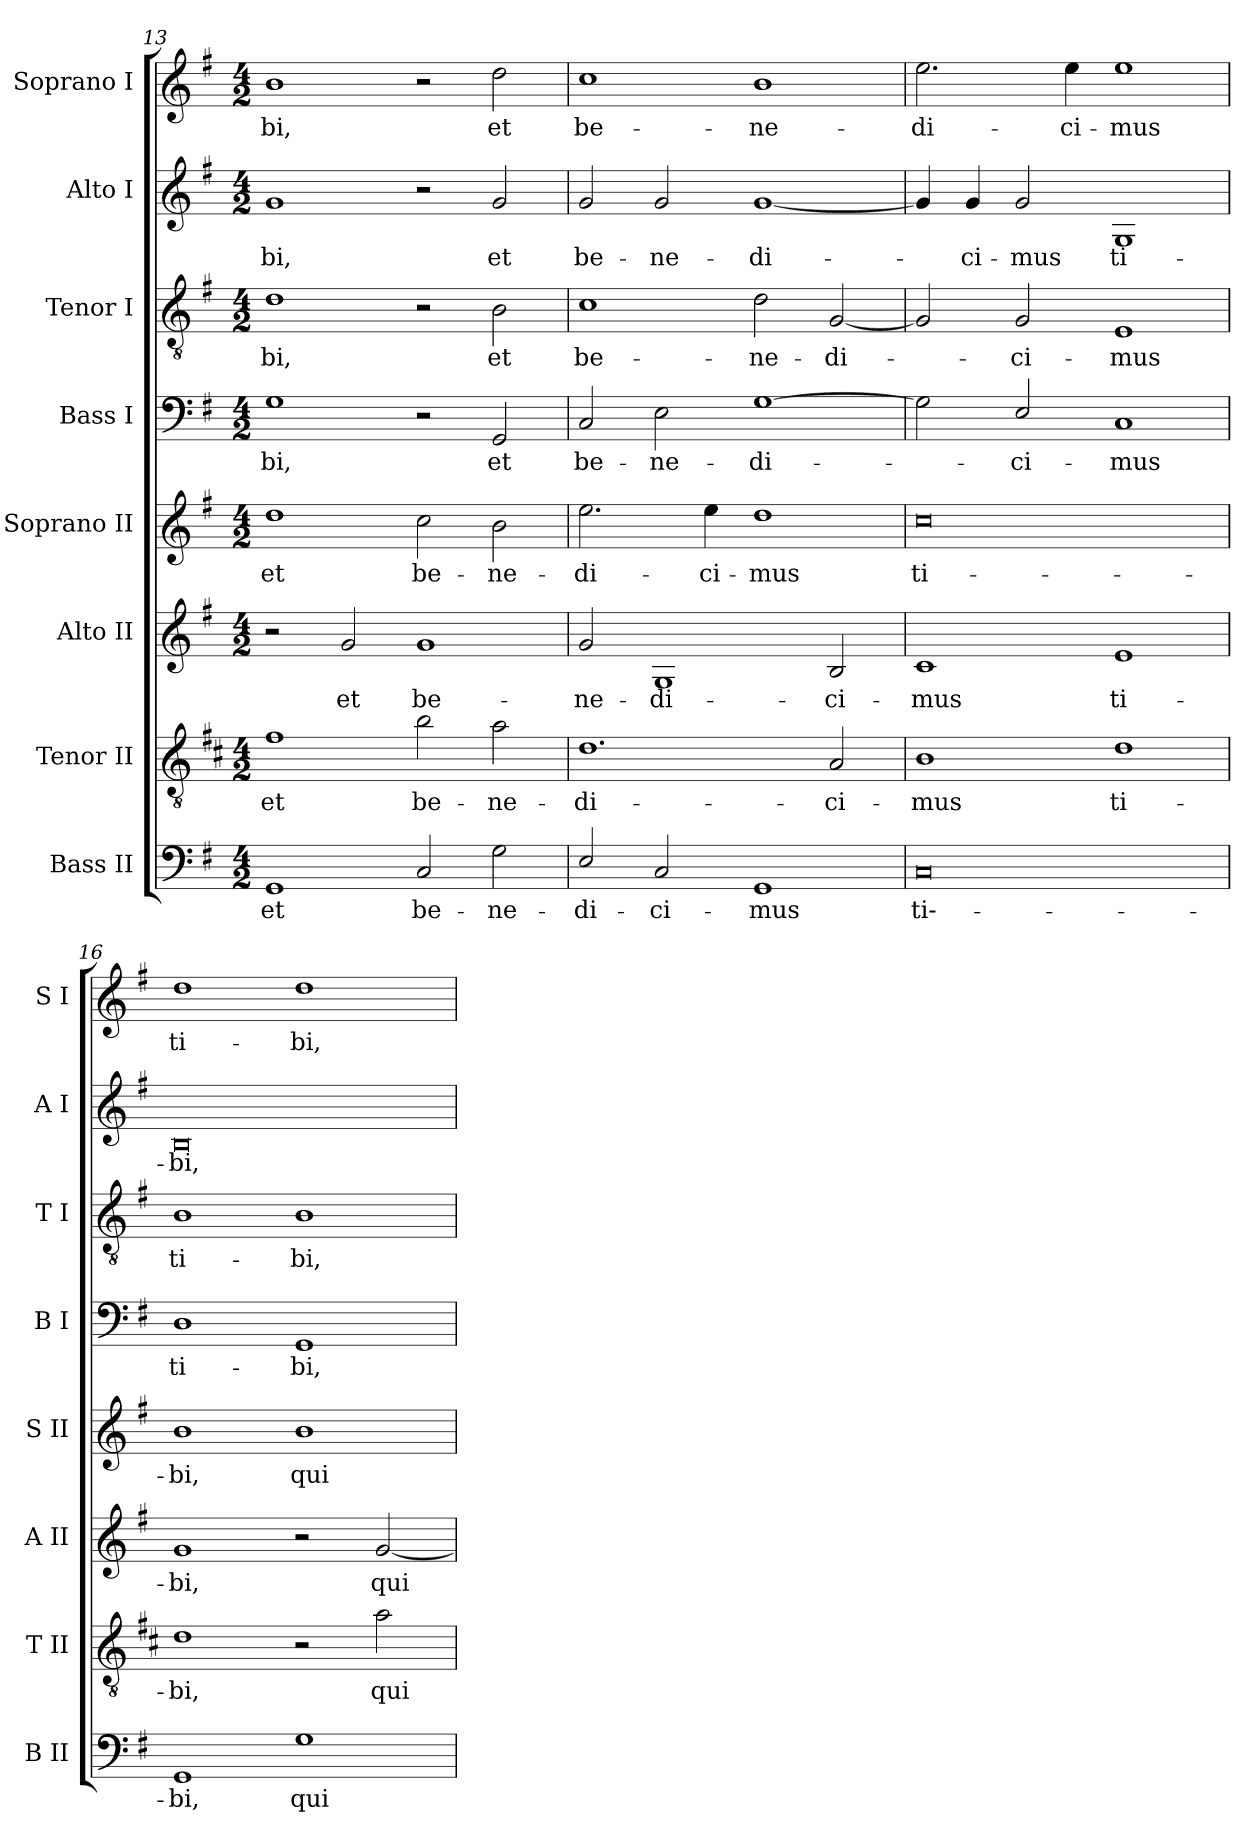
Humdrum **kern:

**kern	**text	**kern	**text	**kern	**text	**kern	**text	**kern	**text	**kern	**text	**kern	**text	**kern	**text
*part8	*part8	*part7	*part7	*part6	*part6	*part5	*part5	*part4	*part4	*part3	*part3	*part2	*part2	*part1	*part1
*staff8	*staff8	*staff7	*staff7	*staff6	*staff6	*staff5	*staff5	*staff4	*staff4	*staff3	*staff3	*staff2	*staff2	*staff1	*staff1
*I"Bass II	*	*I"Tenor II	*	*I"Alto II	*	*I"Soprano II	*	*I"Bass I	*	*I"Tenor I	*	*I"Alto I	*	*I"Soprano I	*
*I'B II	*	*I'T II	*	*I'A II	*	*I'S II	*	*I'B I	*	*I'T I	*	*I'A I	*	*I'S I	*
*clefF4	*	*clefGv2	*	*clefG2	*	*clefG2	*	*clefF4	*	*clefGv2	*	*clefG2	*	*clefG2	*
*	*	*ITrd4c7	*	*	*	*	*	*	*	*	*	*	*	*	*
*k[f#]	*	*k[f#]	*	*k[f#]	*	*k[f#]	*	*k[f#]	*	*k[f#]	*	*k[f#]	*	*k[f#]	*
*G:	*	*G:	*	*G:	*	*G:	*	*G:	*	*G:	*	*G:	*	*G:	*
*M4/2	*	*M4/2	*	*M4/2	*	*M4/2	*	*M4/2	*	*M4/2	*	*M4/2	*	*M4/2	*
=13	=13	=13	=13	=13	=13	=13	=13	=13	=13	=13	=13	=13	=13	=13	=13
!	!LO:LY:b	!	!LO:LY:b	!	!	!	!LO:LY:b	!	!LO:LY:b	!	!LO:LY:b	!	!LO:LY:b	!	!LO:LY:b
1GG	et	1B	et	2r	.	1dd	et	1G	-bi,	1d	-bi,	1g	-bi,	1b	-bi,
!	!	!	!	!	!LO:LY:b	!	!	!	!	!	!	!	!	!	!
.	.	.	.	2g	et	.	.	.	.	.	.	.	.	.	.
!	!LO:LY:b	!	!LO:LY:b	!	!LO:LY:b	!	!LO:LY:b	!	!	!	!	!	!	!	!
2C	be-	2e	be-	1g	be-	2cc\	be-	2r	.	2r	.	2r	.	2r	.
!	!LO:LY:b	!	!LO:LY:b	!	!	!	!LO:LY:b	!	!LO:LY:b	!	!LO:LY:b	!	!LO:LY:b	!	!LO:LY:b
2G	-ne-	2d	-ne-	.	.	2b	-ne-	2GG	et	2B	et	2g	et	2dd	et
=14	=14	=14	=14	=14	=14	=14	=14	=14	=14	=14	=14	=14	=14	=14	=14
!	!LO:LY:b	!	!LO:LY:b	!	!LO:LY:b	!	!LO:LY:b	!	!LO:LY:b	!	!LO:LY:b	!	!LO:LY:b	!	!LO:LY:b
2E/	-di-	1.G	-di-	2g	-ne-	2.ee	-di-	2C	be-	1c	be-	2g	be-	1cc	be-
!	!LO:LY:b	!	!	!	!LO:LY:b	!	!	!	!LO:LY:b	!	!	!	!LO:LY:b	!	!
2C	-ci-	.	.	1G	-di-	.	.	2E	-ne-	.	.	2g	-ne-	.	.
!	!	!	!	!	!	!	!LO:LY:b	!	!	!	!	!	!	!	!
.	.	.	.	.	.	4ee	-ci-	.	.	.	.	.	.	.	.
!	!LO:LY:b	!	!	!	!	!	!LO:LY:b	!	!LO:LY:b	!	!LO:LY:b	!	!LO:LY:b	!	!LO:LY:b
1GG	-mus	.	.	.	.	1dd	-mus	[1G	-di-	2d	-ne-	[1g	-di-	1b	-ne-
!	!	!	!LO:LY:b	!	!LO:LY:b	!	!	!	!	!	!LO:LY:b	!	!	!	!
.	.	2D	-ci-	2B	-ci-	.	.	.	.	[2G	-di-	.	.	.	.
=15	=15	=15	=15	=15	=15	=15	=15	=15	=15	=15	=15	=15	=15	=15	=15
!	!LO:LY:b	!	!LO:LY:b	!	!LO:LY:b	!	!LO:LY:b	!	!	!	!	!	!	!	!LO:LY:b
0C	ti---	1E	-mus	1c	-mus	0cc	ti-	2G]	.	2G]	.	4g]	.	2.ee	-di-
!	!	!	!	!	!	!	!	!	!	!	!	!	!LO:LY:b	!	!
.	.	.	.	.	.	.	.	.	.	.	.	4g	ci-	.	.
!	!	!	!	!	!	!	!	!	!LO:LY:b	!	!LO:LY:b	!	!LO:LY:b	!	!
.	.	.	.	.	.	.	.	2E/	ci-	2G	ci-	2g	-mus	.	.
!	!	!	!	!	!	!	!	!	!	!	!	!	!	!	!LO:LY:b
.	.	.	.	.	.	.	.	.	.	.	.	.	.	4ee	-ci-
!	!	!	!LO:LY:b	!	!LO:LY:b	!	!	!	!LO:LY:b	!	!LO:LY:b	!	!LO:LY:b	!	!LO:LY:b
.	.	1G	ti-	1e	ti-	.	.	1C	-mus	1E	-mus	1G	ti-	1ee	-mus
=16	=16	=16	=16	=16	=16	=16	=16	=16	=16	=16	=16	=16	=16	=16	=16
!	!LO:LY:b	!	!LO:LY:b	!	!LO:LY:b	!	!LO:LY:b	!	!LO:LY:b	!	!LO:LY:b	!	!LO:LY:b	!	!LO:LY:b
1GG	-bi,	1G	-bi,	1g	-bi,	1b	-bi,	1D	ti-	1B	ti-	0B	-bi,	1dd	ti-
!	!LO:LY:b	!	!	!	!	!	!LO:LY:b	!	!LO:LY:b	!	!LO:LY:b	!	!	!	!LO:LY:b
1G	qui-	2r	.	2r	.	1b	qui-	1GG	-bi,	1B	-bi,	.	.	1dd	-bi,
!	!	!	!LO:LY:b	!	!LO:LY:b	!	!	!	!	!	!	!	!	!	!
.	.	2d	qui-	[2g	qui-	.	.	.	.	.	.	.	.	.	.
=	=	=	=	=	=	=	=	=	=	=	=	=	=	=	=
*-	*-	*-	*-	*-	*-	*-	*-	*-	*-	*-	*-	*-	*-	*-	*-
